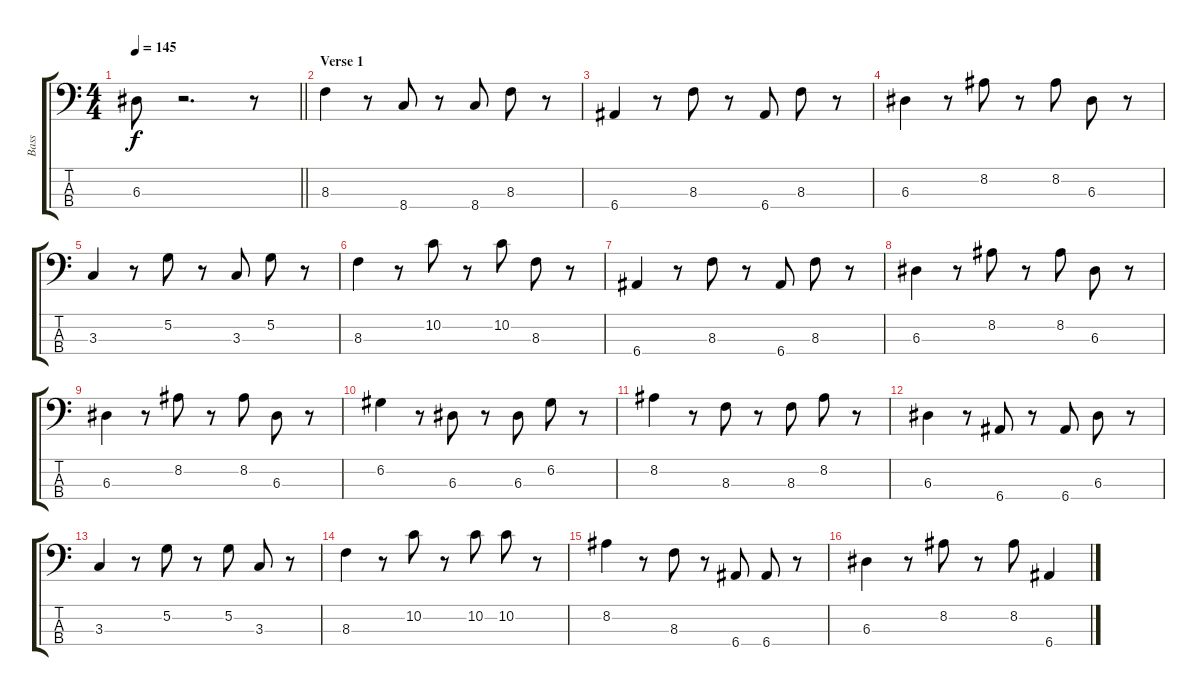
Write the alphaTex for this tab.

\track ("Bass" "Bass") {instrument electricbassfinger}
\staff {score tabs}
\tuning (G2 D2 A1 E1) {hide}
\ts (4 4)
\tempo 145
\clef f4
\barLineRight lightlight
\ks c
6.3.8{dy f} r.2{d} r.8 |
\section ("" "Verse 1")
8.3.4 r.8 8.4.8 r.8 8.4.8 8.3.8 r.8 |
6.4.4 r.8 8.3.8 r.8 6.4.8 8.3.8 r.8 |
6.3.4 r.8 8.2.8 r.8 8.2.8 6.3.8 r.8 |
3.3.4 r.8 5.2.8 r.8 3.3.8 5.2.8 r.8 |
8.3.4 r.8 10.2.8 r.8 10.2.8 8.3.8 r.8 |
6.4.4 r.8 8.3.8 r.8 6.4.8 8.3.8 r.8 |
6.3.4 r.8 8.2.8 r.8 8.2.8 6.3.8 r.8 |
6.3.4 r.8 8.2.8 r.8 8.2.8 6.3.8 r.8 |
6.2.4 r.8 6.3.8 r.8 6.3.8 6.2.8 r.8 |
8.2.4 r.8 8.3.8 r.8 8.3.8 8.2.8 r.8 |
6.3.4 r.8 6.4.8 r.8 6.4.8 6.3.8 r.8 |
3.3.4 r.8 5.2.8 r.8 5.2.8 3.3.8 r.8 |
8.3.4 r.8 10.2.8 r.8 10.2.8 10.2.8 r.8 |
8.2.4 r.8 8.3.8 r.8 6.4.8 6.4.8 r.8 |
6.3.4 r.8 8.2.8 r.8 8.2.8 6.4.4
